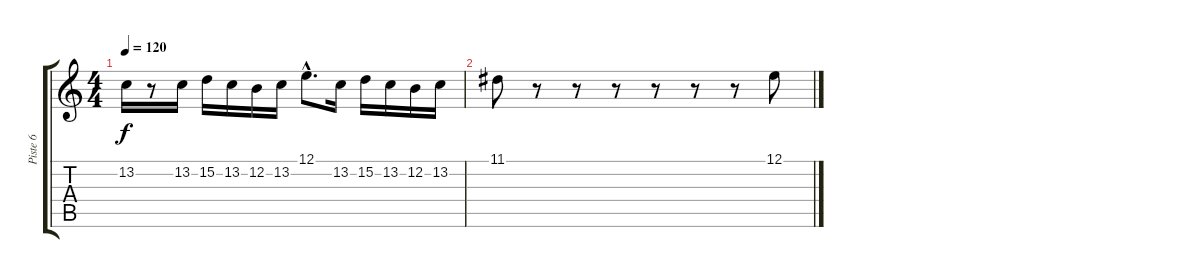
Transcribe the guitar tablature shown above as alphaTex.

\track ("Piste 6" "Piste 6") {instrument altosax}
\staff {score tabs}
\tuning (E4 B3 G3 D3 A2 E2) {hide}
\ts (4 4)
\tempo 120
\clef g2
\ks c
13.2.16{dy f} r.8 13.2.16 15.2.16 13.2.16 12.2.16 13.2.16 12.1{hac}.8{d} 13.2.16 15.2.16 13.2.16 12.2.16 13.2.16 |
11.1.8 r.8 r.8 r.8 r.8 r.8 r.8 12.1.8
